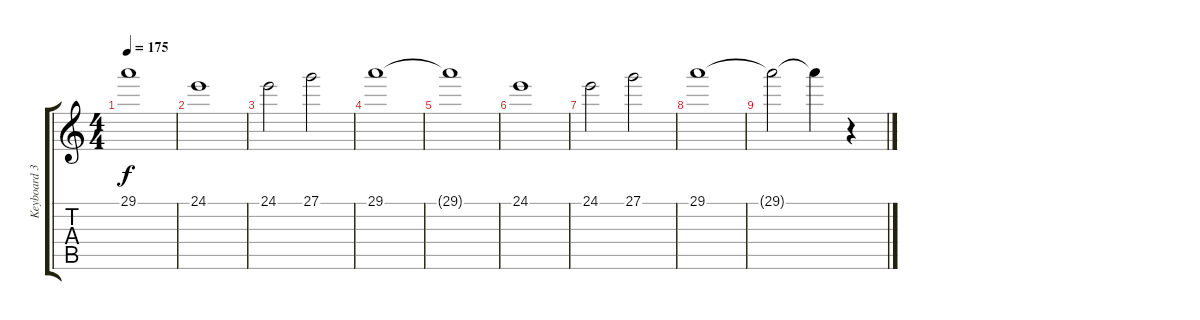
\track ("Keyboard 3" "Keyboard 3") {instrument stringensemble1}
\staff {score tabs}
\tuning (E4 B3 G3 D3 A2 E2) {hide}
\ts (4 4)
\tempo 175
\clef g2
\ks c
29.1{t}.1{dy f} |
24.1.1 |
24.1.2 27.1.2 |
29.1.1 |
29.1{t}.1 |
24.1.1 |
24.1.2 27.1.2 |
29.1.1 |
29.1{t}.2 29.1{t}.4 r.4
